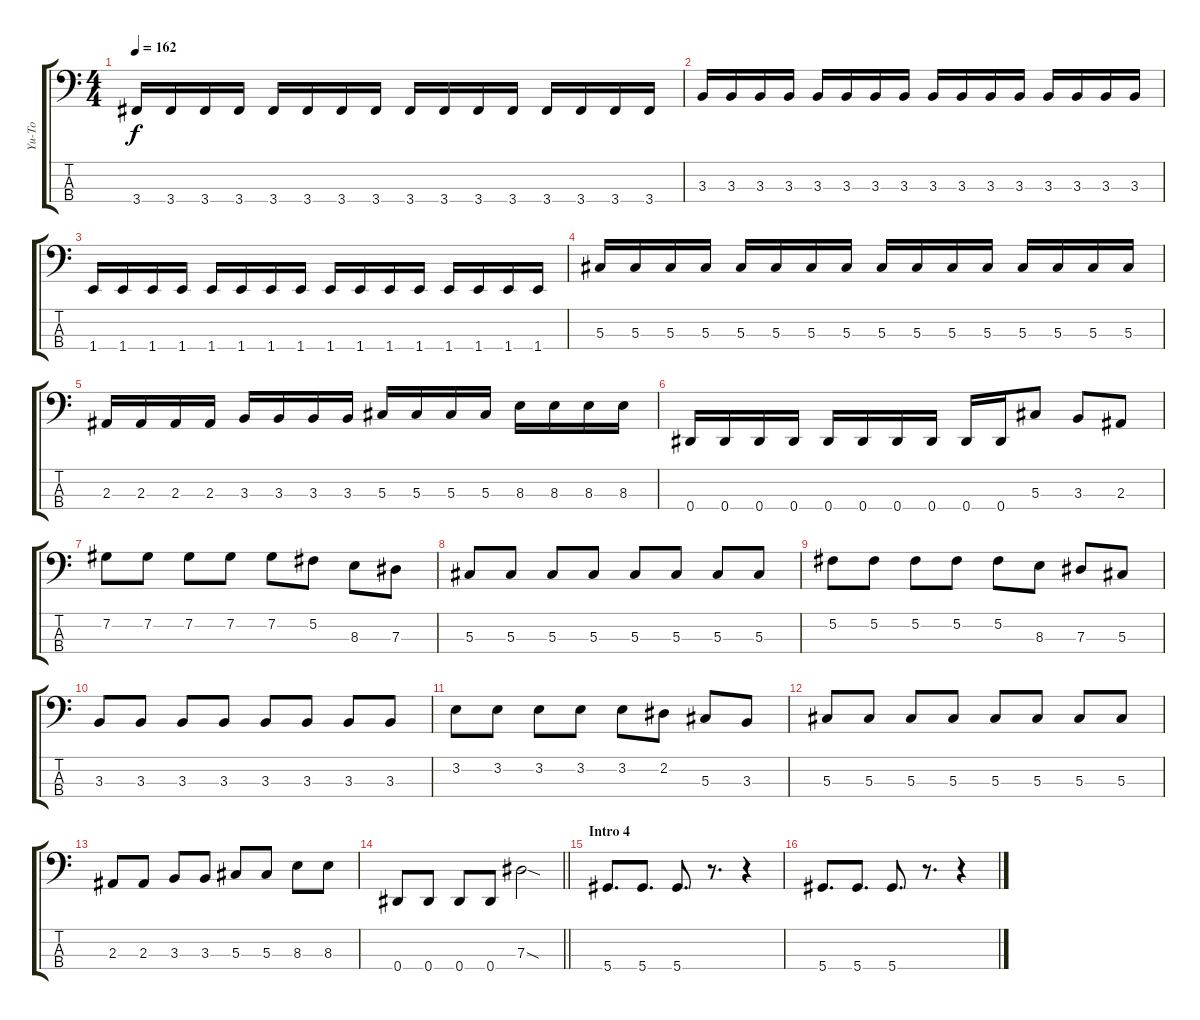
\track ("Yu-To" "Yu-To") {instrument electricbassfinger}
\staff {score tabs}
\tuning (Gb2 Db2 Ab1 Eb1) {hide}
\ts (4 4)
\tempo 162
\clef f4
\ks c
3.4.16{dy f} 3.4.16 3.4.16 3.4.16 3.4.16 3.4.16 3.4.16 3.4.16 3.4.16 3.4.16 3.4.16 3.4.16 3.4.16 3.4.16 3.4.16 3.4.16 |
3.3.16 3.3.16 3.3.16 3.3.16 3.3.16 3.3.16 3.3.16 3.3.16 3.3.16 3.3.16 3.3.16 3.3.16 3.3.16 3.3.16 3.3.16 3.3.16 |
1.4.16 1.4.16 1.4.16 1.4.16 1.4.16 1.4.16 1.4.16 1.4.16 1.4.16 1.4.16 1.4.16 1.4.16 1.4.16 1.4.16 1.4.16 1.4.16 |
5.3.16 5.3.16 5.3.16 5.3.16 5.3.16 5.3.16 5.3.16 5.3.16 5.3.16 5.3.16 5.3.16 5.3.16 5.3.16 5.3.16 5.3.16 5.3.16 |
2.3.16 2.3.16 2.3.16 2.3.16 3.3.16 3.3.16 3.3.16 3.3.16 5.3.16 5.3.16 5.3.16 5.3.16 8.3.16 8.3.16 8.3.16 8.3.16 |
0.4.16 0.4.16 0.4.16 0.4.16 0.4.16 0.4.16 0.4.16 0.4.16 0.4.16 0.4.16 5.3.8 3.3.8 2.3.8 |
7.2.8 7.2.8 7.2.8 7.2.8 7.2.8 5.2.8 8.3.8 7.3.8 |
5.3.8 5.3.8 5.3.8 5.3.8 5.3.8 5.3.8 5.3.8 5.3.8 |
5.2.8 5.2.8 5.2.8 5.2.8 5.2.8 8.3.8 7.3.8 5.3.8 |
3.3.8 3.3.8 3.3.8 3.3.8 3.3.8 3.3.8 3.3.8 3.3.8 |
3.2.8 3.2.8 3.2.8 3.2.8 3.2.8 2.2.8 5.3.8 3.3.8 |
5.3.8 5.3.8 5.3.8 5.3.8 5.3.8 5.3.8 5.3.8 5.3.8 |
2.3.8 2.3.8 3.3.8 3.3.8 5.3.8 5.3.8 8.3.8 8.3.8 |
\barLineRight lightlight
0.4.8 0.4.8 0.4.8 0.4.8 7.3{sod}.2 |
\section ("" "Intro 4")
5.4.8{d} 5.4.8{d} 5.4.8{d} r.8{d} r.4 |
5.4.8{d} 5.4.8{d} 5.4.8{d} r.8{d} r.4
